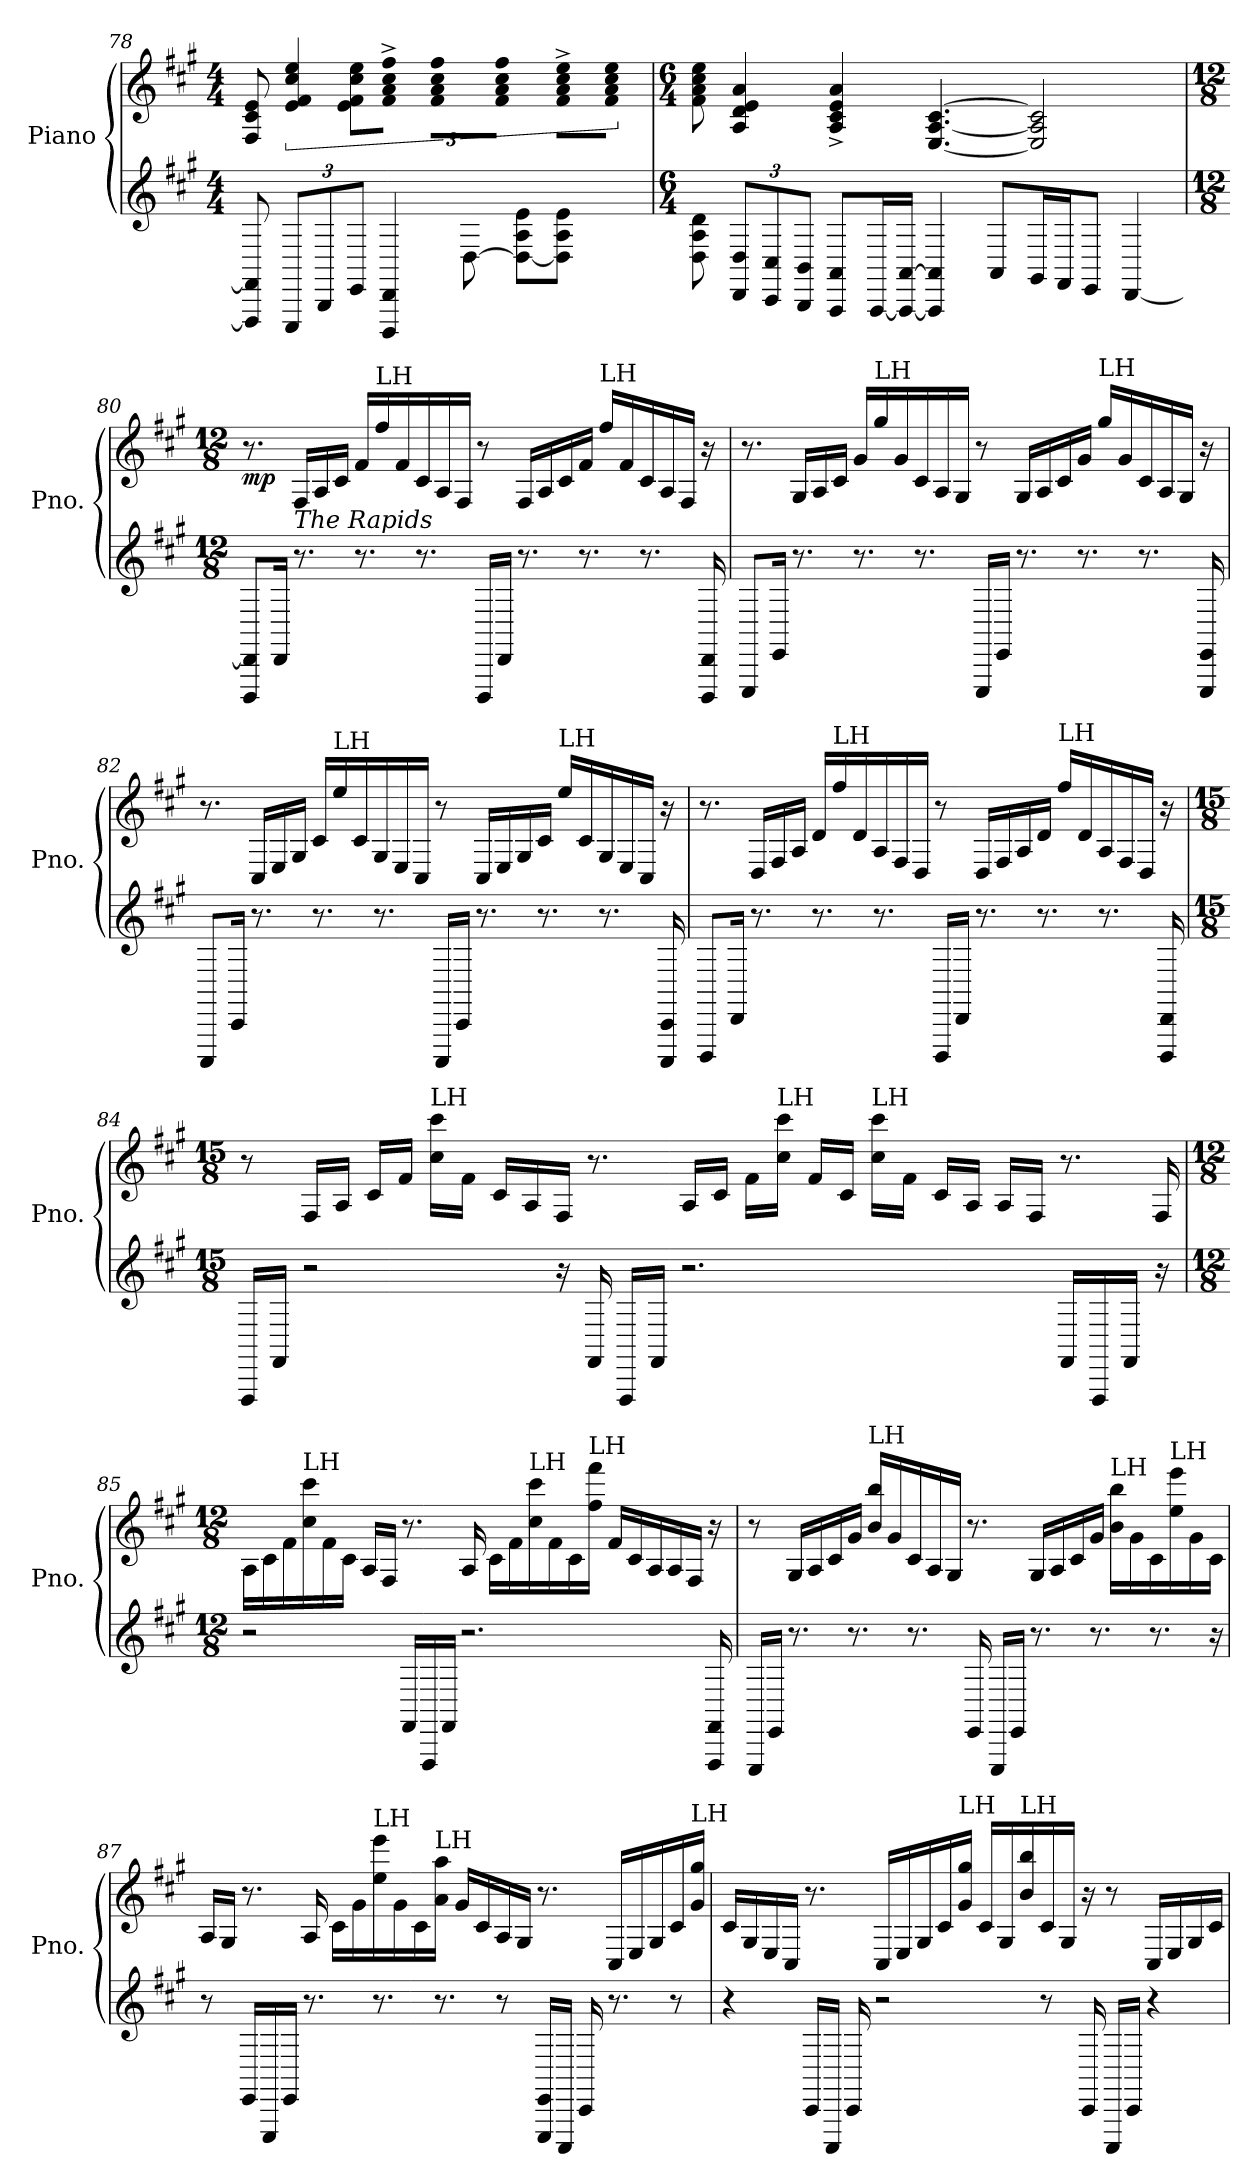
**kern	**kern	**dynam
*part1	*part1	*part1
*staff2	*staff1	*staff1/2
*I"Piano	*	*
*I'Pno.	*	*
*clefG2	*clefG2	*
*k[f#c#g#]	*k[f#c#g#]	*
*M4/4	*M4/4	*
=78	=78	=78
8FFF#/] 8FF#/]	8F#/ 8c#/ 8e/	.
*Xbrackettup	*	*
12EEE/L	6e/ 6f#/ 6cc#/ 6ee/	.
12BBB/	.	.
12EE/J	12e\ 12f#\ 12cc#\ 12ee\L	.
4DDD/ 4DD/	8f#\^ 8a\^ 8cc#\^ 8ff#\^J	.
.	8f#\ 8a\ 8cc#\ 8ff#\L	.
[8D\	8f#\ 8a\ 8cc#\ 8ff#\J	.
8D\_ 8A\ 8e\L	8f#\^ 8a\^ 8cc#\^ 8ee\^L	.
8D\] 8A\ 8e\J	8f#\ 8a\ 8cc#\ 8ee\J	.
=79	=79	=79
*M6/4	*M6/4	*
8D\ 8A\ 8d\	8f#\ 8a\ 8cc#\ 8ee\	.
12DD/ 12D/L	4A/ 4d/ 4e/ 4a/	.
12CC#/ 12C#/	.	.
12BBB/ 12BB/J	.	.
8AAA/ 8AA/L	4A/^ 4c#/^ 4e/^ 4a/^	.
[16AAA/L	.	.
16AAA/_ [16AA/JJ	.	.
4AAA/] 4AA/]	[4.E/ [4.A/ [4.c#/	.
8AA/L	.	.
16GG#/L	2E/] 2A/] 2c#/]	.
16FF#/J	.	.
8EE/J	.	.
[4DD/	.	.
!!LO:LB:g=z
=80	=80	=80
*M12/8	*M12/8	*
*	*MM158	*
!	!	!LO:DY:b
8DDD/ 8DD/]L	8.r	mp
16DD/Jk	.	.
!	!LO:TX:b:i:t=The Rapids	!
8.r	16F#/LL	.
.	16A/	.
.	16c#/JJ	.
8.r	16f#/LL	.
!	!LO:TX:a:t=LH	!
.	16ff#/	.
.	16f#/	.
8.r	16c#/	.
.	16A/	.
.	16F#/JJ	.
16DDD/LL	8r	.
16DD/JJ	.	.
8.r	16F#/LL	.
.	16A/	.
.	16c#/	.
8.r	16f#/JJ	.
!	!LO:TX:a:t=LH	!
.	16ff#/LL	.
.	16f#/	.
8.r	16c#/	.
.	16A/	.
.	16F#/JJ	.
16DDD/ 16DD/	16r	.
=81	=81	=81
8EEE/L	8.r	.
16EE/Jk	.	.
8.r	16G#/LL	.
.	16A/	.
.	16c#/JJ	.
8.r	16g#/LL	.
!	!LO:TX:a:t=LH	!
.	16gg#/	.
.	16g#/	.
8.r	16c#/	.
.	16A/	.
.	16G#/JJ	.
16EEE/LL	8r	.
16EE/JJ	.	.
8.r	16G#/LL	.
.	16A/	.
.	16c#/	.
8.r	16g#/JJ	.
!	!LO:TX:a:t=LH	!
.	16gg#/LL	.
.	16g#/	.
8.r	16c#/	.
.	16A/	.
.	16G#/JJ	.
16EEE/ 16EE/	16r	.
!!LO:LB:g=z
=82	=82	=82
8CCC#/L	8.r	.
16CC#/Jk	.	.
8.r	16C#/LL	.
.	16E/	.
.	16G#/JJ	.
8.r	16c#/LL	.
!	!LO:TX:a:t=LH	!
.	16ee/	.
.	16c#/	.
8.r	16G#/	.
.	16E/	.
.	16C#/JJ	.
16CCC#/LL	8r	.
16CC#/JJ	.	.
8.r	16C#/LL	.
.	16E/	.
.	16G#/	.
8.r	16c#/JJ	.
!	!LO:TX:a:t=LH	!
.	16ee/LL	.
.	16c#/	.
8.r	16G#/	.
.	16E/	.
.	16C#/JJ	.
16CCC#/ 16CC#/	16r	.
!!LO:LB:g=z
=83	=83	=83
8DDD/L	8.r	.
16DD/Jk	.	.
8.r	16D/LL	.
.	16F#/	.
.	16A/JJ	.
8.r	16d/LL	.
!	!LO:TX:a:t=LH	!
.	16ff#/	.
.	16d/	.
8.r	16A/	.
.	16F#/	.
.	16D/JJ	.
16DDD/LL	8r	.
16DD/JJ	.	.
8.r	16D/LL	.
.	16F#/	.
.	16A/	.
8.r	16d/JJ	.
!	!LO:TX:a:t=LH	!
.	16ff#/LL	.
.	16d/	.
8.r	16A/	.
.	16F#/	.
.	16D/JJ	.
16DDD/ 16DD/	16r	.
!!LO:LB:g=z
=84	=84	=84
*M15/8	*M15/8	*
16FFF#/LL	8r	.
16FF#/JJ	.	.
2r	16F#/LL	.
.	16A/JJ	.
.	16c#/LL	.
.	16f#/JJ	.
!	!LO:TX:a:t=LH	!
.	16cc#\ 16ccc#\LL	.
.	16f#\JJ	.
.	16c#/LL	.
.	16A/	.
16r	16F#/JJ	.
16FF#/	8.r	.
16FFF#/LL	.	.
16FF#/JJ	.	.
2.r	16A/LL	.
.	16c#/JJ	.
.	16f#\LL	.
!	!LO:TX:a:t=LH	!
.	16cc#\ 16ccc#\JJ	.
.	16f#/LL	.
.	16c#/JJ	.
!	!LO:TX:a:t=LH	!
.	16cc#\ 16ccc#\LL	.
.	16f#\JJ	.
.	16c#/LL	.
.	16A/JJ	.
.	16A/LL	.
.	16F#/JJ	.
16FF#/LL	8.r	.
16FFF#/	.	.
16FF#/JJ	.	.
16r	16F#/	.
!!LO:PB:g=z
=85	=85	=85
*M12/8	*M12/8	*
2r	16A\LL	.
.	16c#\	.
.	16f#\	.
!	!LO:TX:a:t=LH	!
.	16cc#\ 16ccc#\	.
.	16f#\	.
.	16c#\JJ	.
.	16A/LL	.
.	16F#/JJ	.
16FF#/LL	8.r	.
16FFF#/	.	.
16FF#/JJ	.	.
2.r	16A/	.
.	16c#\LL	.
.	16f#\	.
!	!LO:TX:a:t=LH	!
.	16cc#\ 16ccc#\	.
.	16f#\	.
.	16c#\	.
!	!LO:TX:a:t=LH	!
.	16ff#\ 16fff#\JJ	.
.	16f#/LL	.
.	16c#/	.
.	16A/	.
.	16A/	.
.	16F#/JJ	.
16FFF#/ 16FF#/	16r	.
=86	=86	=86
16EEE/LL	8r	.
16EE/JJ	.	.
8.r	16G#/LL	.
.	16A/	.
.	16c#/	.
8.r	16g#/JJ	.
!	!LO:TX:a:t=LH	!
.	16b/ 16bb/LL	.
.	16g#/	.
8.r	16c#/	.
.	16A/	.
.	16G#/JJ	.
16EE/	8.r	.
16EEE/LL	.	.
16EE/JJ	.	.
8.r	16G#/LL	.
.	16A/	.
.	16c#/	.
8.r	16g#/JJ	.
!	!LO:TX:a:t=LH	!
.	16b\ 16bb\LL	.
.	16g#\	.
8.r	16c#\	.
!	!LO:TX:a:t=LH	!
.	16ee\ 16eee\	.
.	16g#\	.
16r	16c#\JJ	.
!!LO:LB:g=z
=87	=87	=87
8r	16A/LL	.
.	16G#/JJ	.
16EE/LL	8.r	.
16EEE/	.	.
16EE/JJ	.	.
8.r	16A/	.
.	16c#\LL	.
.	16g#\	.
!	!LO:TX:a:t=LH	!
8.r	16ee\ 16eee\	.
.	16g#\	.
.	16c#\	.
!	!LO:TX:a:t=LH	!
8.r	16a\ 16aa\JJ	.
.	16g#/LL	.
.	16c#/	.
8r	16A/	.
.	16G#/JJ	.
16EEE/ 16EE/LL	8.r	.
16CCC#/JJ	.	.
16CC#/	.	.
8.r	16C#/LL	.
.	16E/	.
.	16G#/	.
8r	16c#/	.
!	!LO:TX:a:t=LH	!
.	16g#/ 16gg#/JJ	.
!!LO:LB:g=z
=88	=88	=88
4r	16c#/LL	.
.	16G#/	.
.	16E/	.
.	16C#/JJ	.
16CC#/LL	8.r	.
16CCC#/JJ	.	.
16CC#/	.	.
2r	16C#/LL	.
.	16E/	.
.	16G#/	.
.	16c#/	.
!	!LO:TX:a:t=LH	!
.	16g#/ 16gg#/JJ	.
.	16c#/LL	.
.	16G#/	.
!	!LO:TX:a:t=LH	!
.	16b/ 16bb/	.
8r	16c#/	.
.	16G#/JJ	.
16CC#/	16r	.
16CCC#/LL	8r	.
16CC#/JJ	.	.
4r	16C#/LL	.
.	16E/	.
.	16G#/	.
.	16c#/JJ	.
=	=	=
*-	*-	*-
